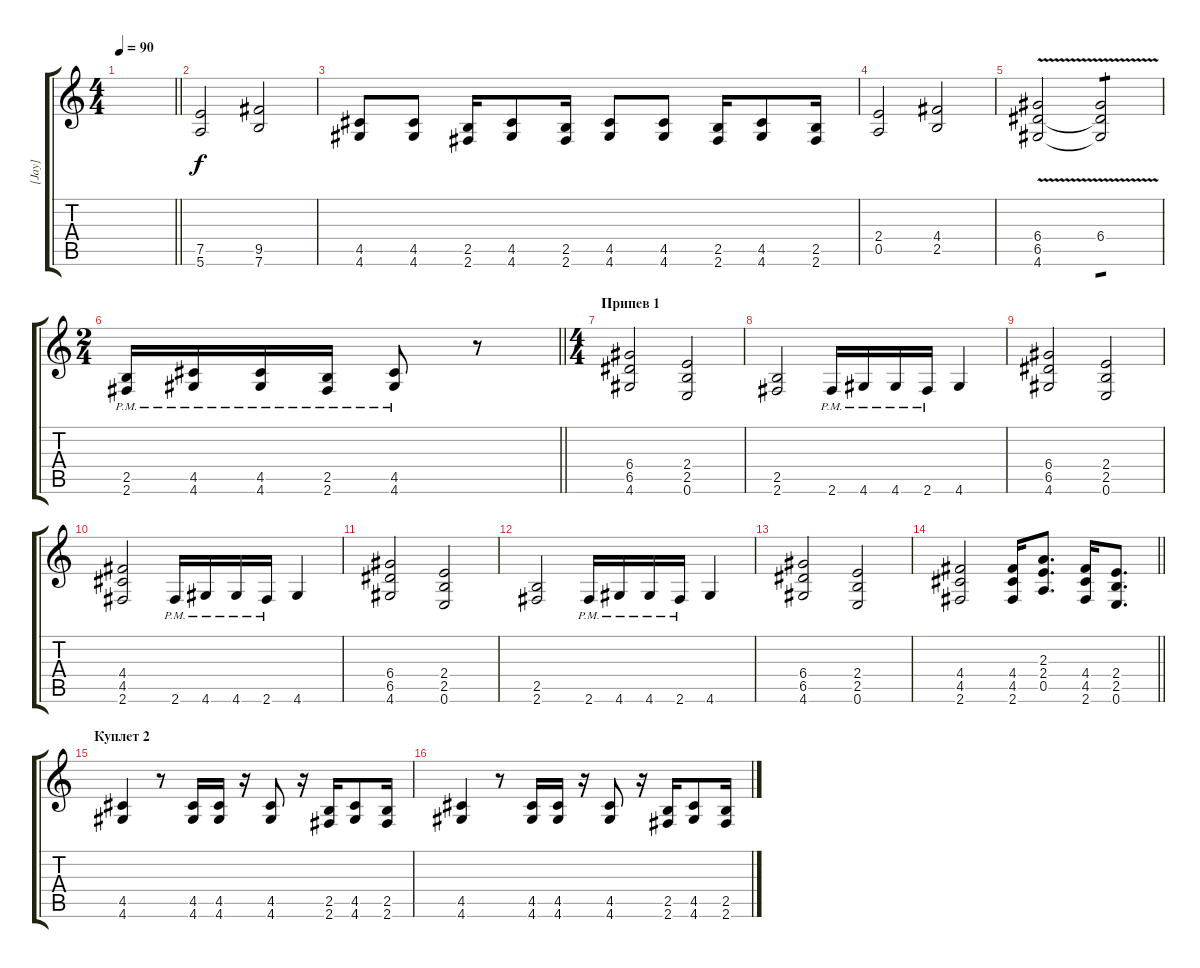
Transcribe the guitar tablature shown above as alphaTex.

\track ("[Jay]" "[Jay]") {instrument overdrivenguitar}
\staff {score tabs}
\tuning (E4 B3 G3 D3 A2 E2) {hide}
\ts (4 4)
\tempo 90
\clef g2
\barLineRight lightlight
\ks c
|
(7.5 5.6).2{instrument distortionguitar} (9.5 7.6).2 |
(4.5 4.6).8 (4.5 4.6).8 (2.5 2.6).16 (4.5 4.6).8 (2.5 2.6).16 (4.5 4.6).8 (4.5 4.6).8 (2.5 2.6).16 (4.5 4.6).8 (2.5 2.6).16 |
(2.4 0.5).2 (4.4 2.5).2 |
(6.4{v} 6.5{v} 4.6{v}).2 (6.4{v} 6.5{v t} 4.6{t}).2{tp 1 volume 10} |
\ts (2 4)
\barLineRight lightlight
(2.5{pm} 2.6{pm}).16{volume 13} (4.5{pm} 4.6{pm}).16 (4.5{pm} 4.6{pm}).16 (2.5{pm} 2.6{pm}).16 (4.5{pm} 4.6{pm}).8 r.8 |
\ts (4 4)
\section ("" "Припев 1")
(6.4 6.5 4.6).2 (2.4 2.5 0.6).2 |
(2.5 2.6).2 2.6{pm}.16 4.6{pm}.16 4.6{pm}.16 2.6{pm}.16 4.6.4 |
(6.4 6.5 4.6).2 (2.4 2.5 0.6).2 |
(4.4 4.5 2.6).2 2.6{pm}.16 4.6{pm}.16 4.6{pm}.16 2.6{pm}.16 4.6.4 |
(6.4 6.5 4.6).2 (2.4 2.5 0.6).2 |
(2.5 2.6).2 2.6{pm}.16 4.6{pm}.16 4.6{pm}.16 2.6{pm}.16 4.6.4 |
(6.4 6.5 4.6).2 (2.4 2.5 0.6).2 |
\barLineRight lightlight
(4.4 4.5 2.6).2 (4.4 4.5 2.6).16 (2.3 2.4 0.5).8{d} (4.4 4.5 2.6).16 (2.4 2.5 0.6).8{d} |
\section ("" "Куплет 2")
(4.5 4.6).4 r.8 (4.5 4.6).16 (4.5 4.6).16 r.16 (4.5 4.6).8 r.16 (2.5 2.6).16 (4.5 4.6).8 (2.5 2.6).16 |
(4.5 4.6).4 r.8 (4.5 4.6).16 (4.5 4.6).16 r.16 (4.5 4.6).8 r.16 (2.5 2.6).16 (4.5 4.6).8 (2.5 2.6).16
